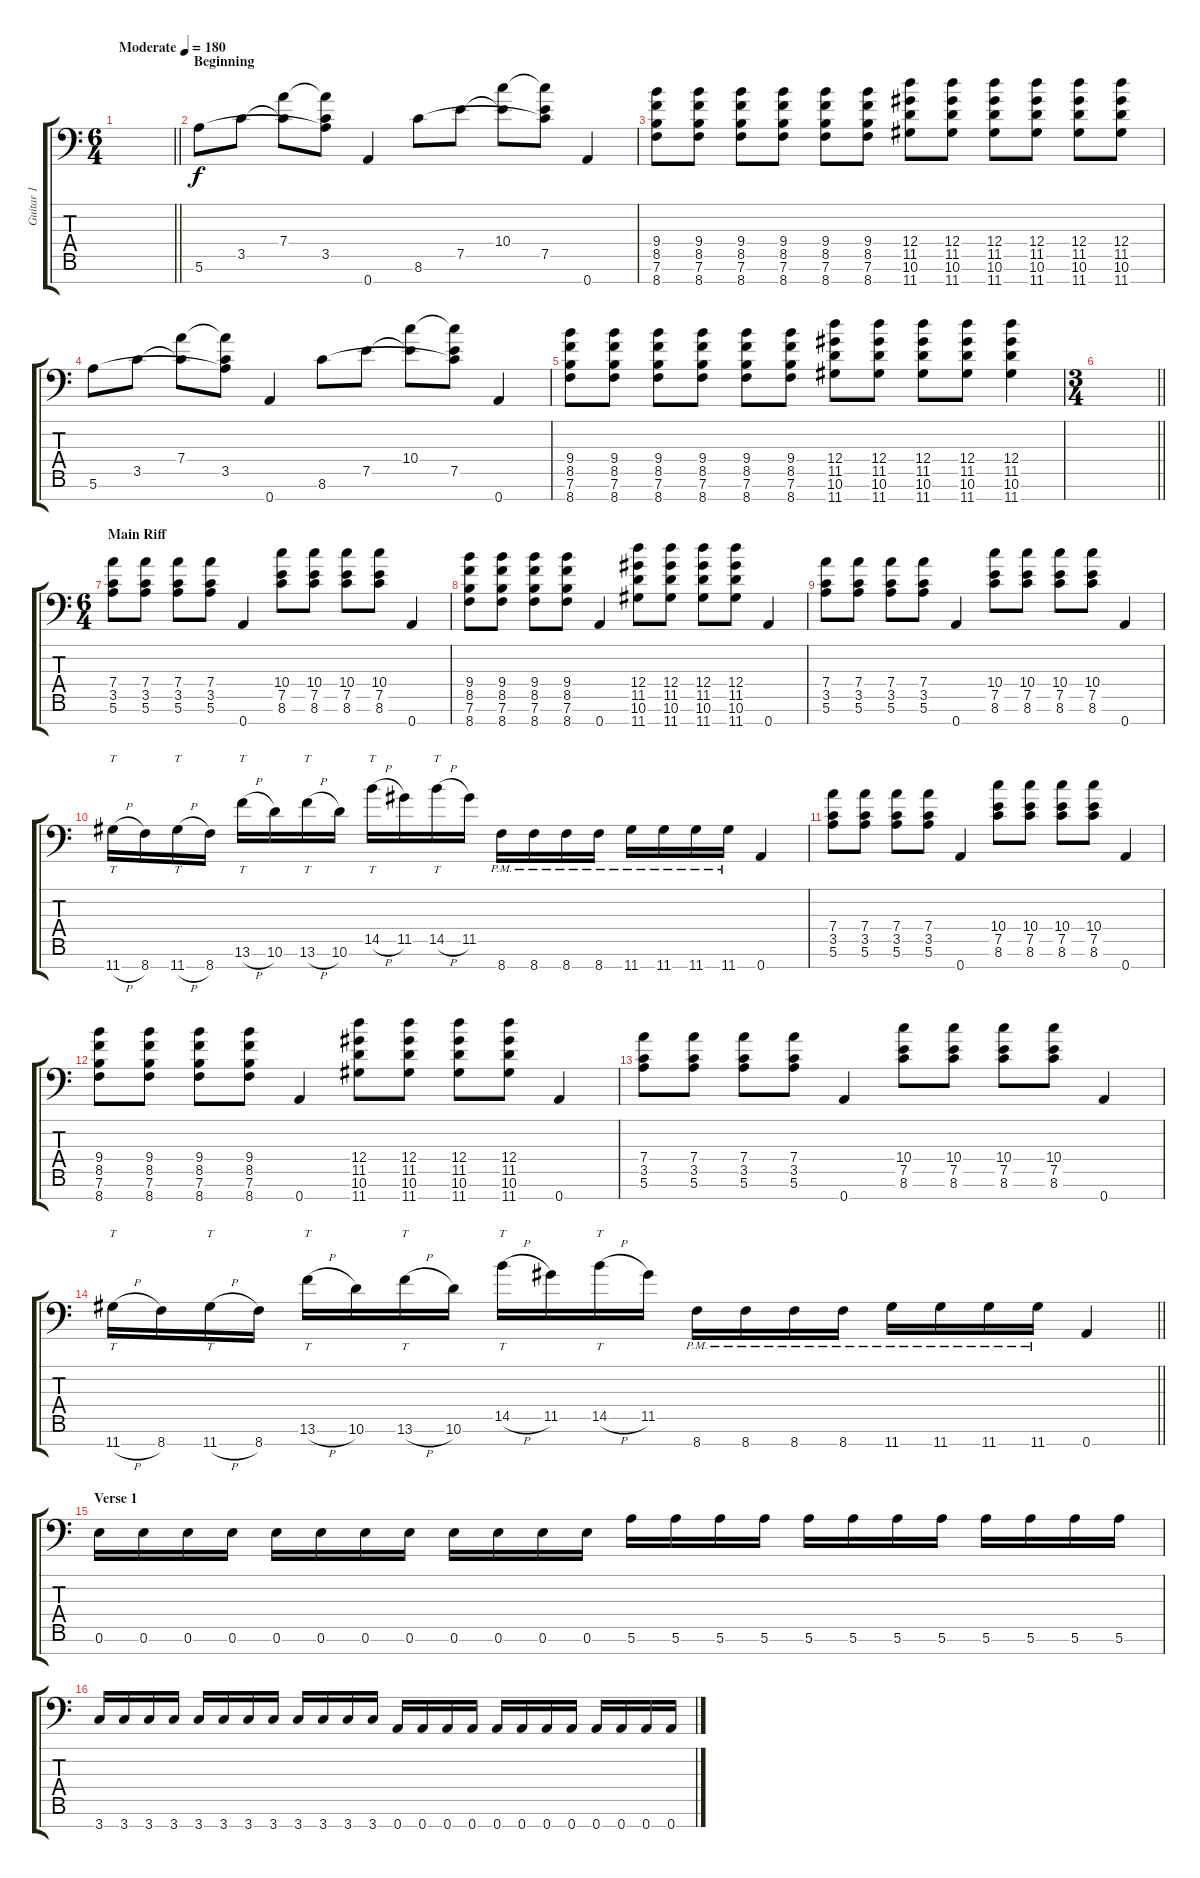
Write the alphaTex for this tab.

\track ("Guitar 1" "Guitar 1") {instrument overdrivenguitar}
\staff {score tabs}
\tuning (E4 B3 G3 D3 A2 E2 A1) {hide}
\ts (6 4)
\tempo (180 "Moderate")
\clef f4
\barLineRight lightlight
\ks c
|
\section ("" "Beginning")
5.6.8 3.5.8 (7.4 3.5{t}).8 (7.4{t} 3.5 5.6{t}).8 0.7.4 8.6.8 7.5.8 (10.4 7.5{t}).8 (10.4{t} 7.5 8.6{t}).8 0.7.4 |
(9.4 8.5 7.6 8.7).8 (9.4 8.5 7.6 8.7).8 (9.4 8.5 7.6 8.7).8 (9.4 8.5 7.6 8.7).8 (9.4 8.5 7.6 8.7).8 (9.4 8.5 7.6 8.7).8 (12.4 11.5 10.6 11.7).8 (12.4 11.5 10.6 11.7).8 (12.4 11.5 10.6 11.7).8 (12.4 11.5 10.6 11.7).8 (12.4 11.5 10.6 11.7).8 (12.4 11.5 10.6 11.7).8 |
5.6.8 3.5.8 (7.4 3.5{t}).8 (7.4{t} 3.5 5.6{t}).8 0.7.4 8.6.8 7.5.8 (10.4 7.5{t}).8 (10.4{t} 7.5 8.6{t}).8 0.7.4 |
(9.4 8.5 7.6 8.7).8 (9.4 8.5 7.6 8.7).8 (9.4 8.5 7.6 8.7).8 (9.4 8.5 7.6 8.7).8 (9.4 8.5 7.6 8.7).8 (9.4 8.5 7.6 8.7).8 (12.4 11.5 10.6 11.7).8 (12.4 11.5 10.6 11.7).8 (12.4 11.5 10.6 11.7).8 (12.4 11.5 10.6 11.7).8 (12.4 11.5 10.6 11.7).4 |
\ts (3 4)
\barLineRight lightlight
|
\ts (6 4)
\section ("" "Main Riff")
(7.4 3.5 5.6).8 (7.4 3.5 5.6).8 (7.4 3.5 5.6).8 (7.4 3.5 5.6).8 0.7.4 (10.4 7.5 8.6).8 (10.4 7.5 8.6).8 (10.4 7.5 8.6).8 (10.4 7.5 8.6).8 0.7.4 |
(9.4 8.5 7.6 8.7).8 (9.4 8.5 7.6 8.7).8 (9.4 8.5 7.6 8.7).8 (9.4 8.5 7.6 8.7).8 0.7.4 (12.4 11.5 10.6 11.7).8 (12.4 11.5 10.6 11.7).8 (12.4 11.5 10.6 11.7).8 (12.4 11.5 10.6 11.7).8 0.7.4 |
(7.4 3.5 5.6).8 (7.4 3.5 5.6).8 (7.4 3.5 5.6).8 (7.4 3.5 5.6).8 0.7.4 (10.4 7.5 8.6).8 (10.4 7.5 8.6).8 (10.4 7.5 8.6).8 (10.4 7.5 8.6).8 0.7.4 |
11.7{h}.16{tt} 8.7.16 11.7{h}.16{tt} 8.7.16 13.6{h}.16{tt} 10.6.16 13.6{h}.16{tt} 10.6.16 14.5{h}.16{tt} 11.5.16 14.5{h}.16{tt} 11.5.16 8.7{pm}.16 8.7{pm}.16 8.7{pm}.16 8.7{pm}.16 11.7{pm}.16 11.7{pm}.16 11.7{pm}.16 11.7{pm}.16 0.7.4 |
(7.4 3.5 5.6).8 (7.4 3.5 5.6).8 (7.4 3.5 5.6).8 (7.4 3.5 5.6).8 0.7.4 (10.4 7.5 8.6).8 (10.4 7.5 8.6).8 (10.4 7.5 8.6).8 (10.4 7.5 8.6).8 0.7.4 |
(9.4 8.5 7.6 8.7).8 (9.4 8.5 7.6 8.7).8 (9.4 8.5 7.6 8.7).8 (9.4 8.5 7.6 8.7).8 0.7.4 (12.4 11.5 10.6 11.7).8 (12.4 11.5 10.6 11.7).8 (12.4 11.5 10.6 11.7).8 (12.4 11.5 10.6 11.7).8 0.7.4 |
(7.4 3.5 5.6).8 (7.4 3.5 5.6).8 (7.4 3.5 5.6).8 (7.4 3.5 5.6).8 0.7.4 (10.4 7.5 8.6).8 (10.4 7.5 8.6).8 (10.4 7.5 8.6).8 (10.4 7.5 8.6).8 0.7.4 |
\barLineRight lightlight
11.7{h}.16{tt} 8.7.16 11.7{h}.16{tt} 8.7.16 13.6{h}.16{tt} 10.6.16 13.6{h}.16{tt} 10.6.16 14.5{h}.16{tt} 11.5.16 14.5{h}.16{tt} 11.5.16 8.7{pm}.16 8.7{pm}.16 8.7{pm}.16 8.7{pm}.16 11.7{pm}.16 11.7{pm}.16 11.7{pm}.16 11.7{pm}.16 0.7.4 |
\section ("" "Verse 1")
0.6.16 0.6.16 0.6.16 0.6.16 0.6.16 0.6.16 0.6.16 0.6.16 0.6.16 0.6.16 0.6.16 0.6.16 5.6.16 5.6.16 5.6.16 5.6.16 5.6.16 5.6.16 5.6.16 5.6.16 5.6.16 5.6.16 5.6.16 5.6.16 |
3.7.16 3.7.16 3.7.16 3.7.16 3.7.16 3.7.16 3.7.16 3.7.16 3.7.16 3.7.16 3.7.16 3.7.16 0.7.16 0.7.16 0.7.16 0.7.16 0.7.16 0.7.16 0.7.16 0.7.16 0.7.16 0.7.16 0.7.16 0.7.16
